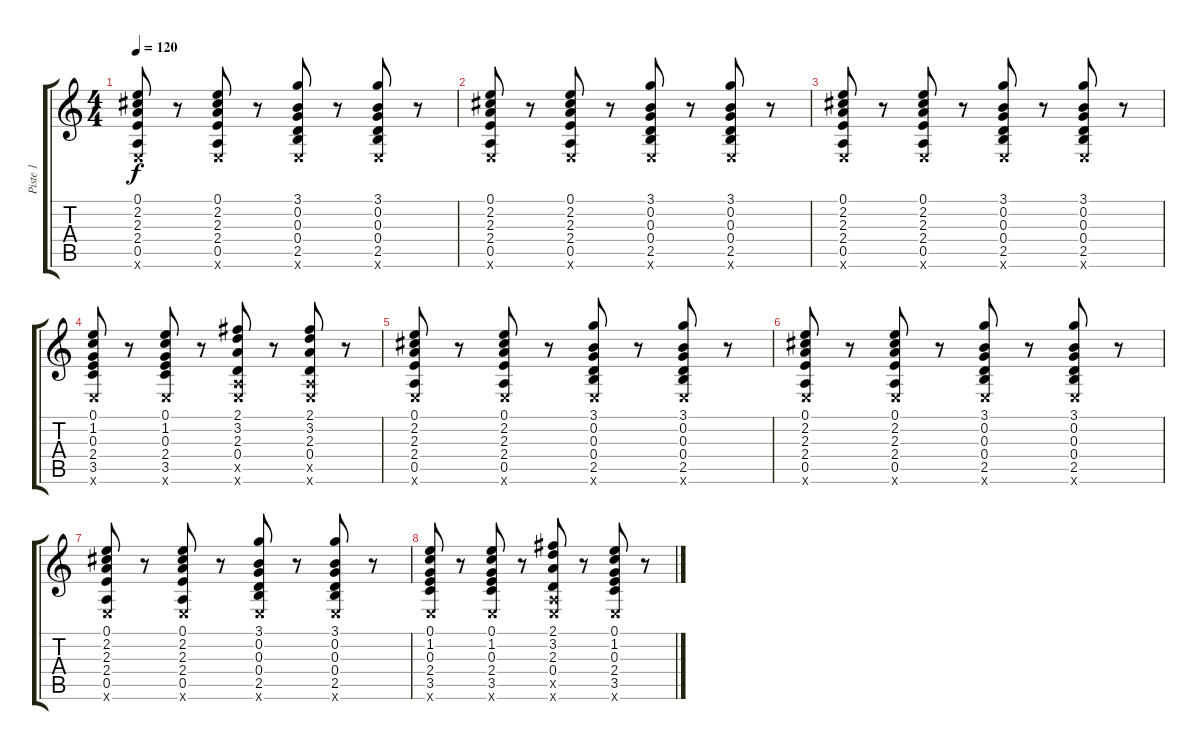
\track ("Piste 1" "Piste 1") {instrument distortionguitar}
\staff {score tabs}
\tuning (E4 B3 G3 D3 A2 E2) {hide}
\ts (4 4)
\tempo 120
\clef g2
\ks c
(0.1 2.2 2.3 2.4 0.5 0.6{x}).8{dy f} r.8 (0.1 2.2 2.3 2.4 0.5 0.6{x}).8 r.8 (3.1 0.2 0.3 0.4 2.5 0.6{x}).8 r.8 (3.1 0.2 0.3 0.4 2.5 0.6{x}).8 r.8 |
(0.1 2.2 2.3 2.4 0.5 0.6{x}).8 r.8 (0.1 2.2 2.3 2.4 0.5 0.6{x}).8 r.8 (3.1 0.2 0.3 0.4 2.5 0.6{x}).8 r.8 (3.1 0.2 0.3 0.4 2.5 0.6{x}).8 r.8 |
(0.1 2.2 2.3 2.4 0.5 0.6{x}).8 r.8 (0.1 2.2 2.3 2.4 0.5 0.6{x}).8 r.8 (3.1 0.2 0.3 0.4 2.5 0.6{x}).8 r.8 (3.1 0.2 0.3 0.4 2.5 0.6{x}).8 r.8 |
(0.1 1.2 0.3 2.4 3.5 0.6{x}).8 r.8 (0.1 1.2 0.3 2.4 3.5 0.6{x}).8 r.8 (2.1 3.2 2.3 0.4 0.5{x} 0.6{x}).8 r.8 (2.1 3.2 2.3 0.4 0.5{x} 0.6{x}).8 r.8 |
(0.1 2.2 2.3 2.4 0.5 0.6{x}).8 r.8 (0.1 2.2 2.3 2.4 0.5 0.6{x}).8 r.8 (3.1 0.2 0.3 0.4 2.5 0.6{x}).8 r.8 (3.1 0.2 0.3 0.4 2.5 0.6{x}).8 r.8 |
(0.1 2.2 2.3 2.4 0.5 0.6{x}).8 r.8 (0.1 2.2 2.3 2.4 0.5 0.6{x}).8 r.8 (3.1 0.2 0.3 0.4 2.5 0.6{x}).8 r.8 (3.1 0.2 0.3 0.4 2.5 0.6{x}).8 r.8 |
(0.1 2.2 2.3 2.4 0.5 0.6{x}).8 r.8 (0.1 2.2 2.3 2.4 0.5 0.6{x}).8 r.8 (3.1 0.2 0.3 0.4 2.5 0.6{x}).8 r.8 (3.1 0.2 0.3 0.4 2.5 0.6{x}).8 r.8 |
(0.1 1.2 0.3 2.4 3.5 0.6{x}).8 r.8 (0.1 1.2 0.3 2.4 3.5 0.6{x}).8 r.8 (2.1 3.2 2.3 0.4 0.5{x} 0.6{x}).8 r.8 (0.1 1.2 0.3 2.4 3.5 0.6{x}).8 r.8
